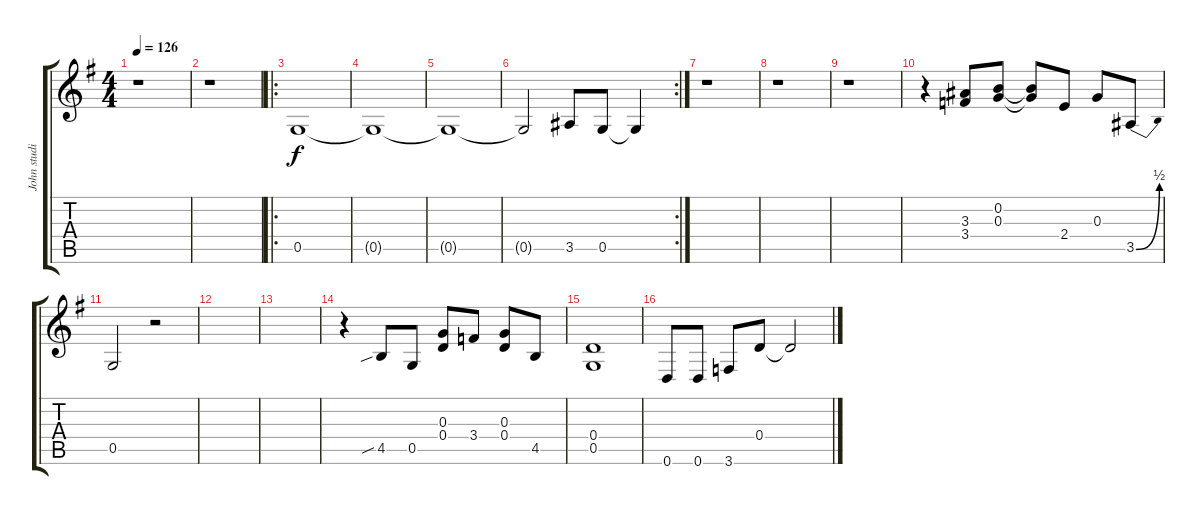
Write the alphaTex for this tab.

\track ("John studio fills" "John studi") {instrument overdrivenguitar}
\staff {score tabs}
\tuning (D4 B3 G3 D3 G2 D2) {hide}
\ts (4 4)
\tempo 126
\clef g2
\ks g
r.1{dy f instrument overdrivenguitar} |
r.1 |
\ro
0.5.1 |
0.5{t}.1 |
0.5{t}.1 |
\rc 2
0.5{t}.2 3.5.8 0.5.8 0.5{t}.4 |
r.1 |
r.1 |
r.1 |
r.4 (3.3 3.4).8 (0.2 0.3).8 (0.2{t} 0.3{t}).8 2.4.8 0.3.8 3.5{be (bend 0 0 60 2)}.8 |
0.5.2 r.2 |
|
|
r.4 4.5{sib}.8 0.5.8 (0.3 0.4).8 3.4.8 (0.3 0.4).8 4.5.8 |
(0.4 0.5).1 |
0.6.8 0.6.8 3.6.8 0.4.8 0.4{t}.2
